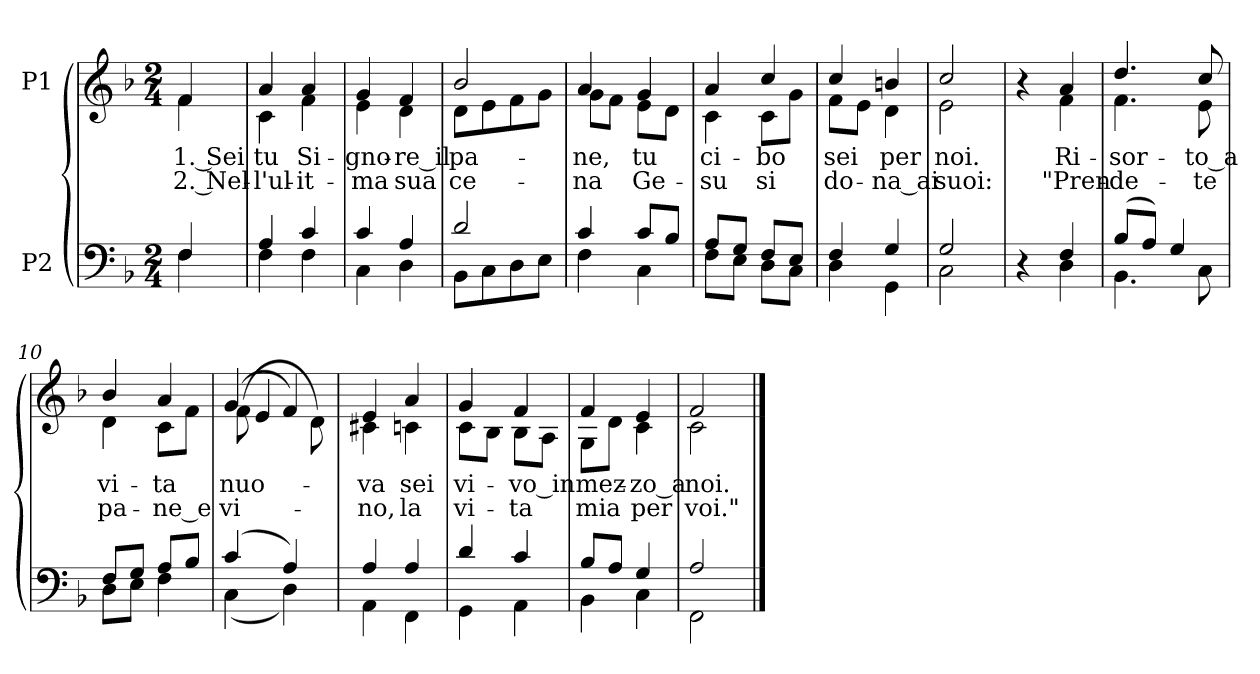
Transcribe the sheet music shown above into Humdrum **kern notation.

**kern	**kern	**text	**text
*part2	*part1	*part1	*part1
*staff2	*staff1	*staff1	*staff1
*I"P2	*I"P1	*	*
!!LO:PB:g=z
*clefF4	*clefG2	*	*
*k[b-]	*k[b-]	*	*
*F:	*F:	*	*
*M2/4	*M2/4	*	*
*MM60	*MM60	*	*
=	=	=	=
*^	*	*	*
!	!	!	!LO:LY:b:color=#000000	!LO:LY:b:color=#000000
*	*	*^	*	*
4Fi/	4Fi\	4fi/	4fi\	1. Sei	2. Nel-
=1	=1	=1	=1	=1	=1
!	!	!	!	!LO:LY:b:color=#000000	!LO:LY:b:color=#000000
4Ai/	4Fi\	4ai/	4ci\	tu	-l'ul-
!	!	!	!	!LO:LY:b:color=#000000	!LO:LY:b:color=#000000
4ci/	4Fi\	4ai/	4fi\	Si-	-it-
=2	=2	=2	=2	=2	=2
!	!	!	!	!LO:LY:b:color=#000000	!LO:LY:b:color=#000000
4ci/	4Ci\	4gi/	4ei\	-gno-	-ma
!	!	!	!	!LO:LY:b:color=#000000	!LO:LY:b:color=#000000
4Ai/	4Di\	4fi/	4di\	-re_il	sua
=3	=3	=3	=3	=3	=3
!	!	!	!	!LO:LY:b:color=#000000	!LO:LY:b:color=#000000
2di/	8BB-i\L	2b-i/	8di\L	pa-	ce-
.	8Ci\	.	8ei\	.	.
.	8Di\	.	8fi\	.	.
.	8Ei\J	.	8gi\J	.	.
=4	=4	=4	=4	=4	=4
!	!	!	!	!LO:LY:b:color=#000000	!LO:LY:b:color=#000000
4ci/	4Fi\	4ai/	8gi\L	-ne,	-na
.	.	.	8fi\J	.	.
!	!	!	!	!LO:LY:b:color=#000000	!LO:LY:b:color=#000000
8ci/L	4Ci\	4gi/	8ei\L	tu	Ge-
8B-i/J	.	.	8di\J	.	.
=5	=5	=5	=5	=5	=5
!	!	!	!	!LO:LY:b:color=#000000	!LO:LY:b:color=#000000
8Ai/L	8Fi\L	4ai/	4ci\	ci-	-su
8Gi/J	8Ei\J	.	.	.	.
!	!	!	!	!LO:LY:b:color=#000000	!LO:LY:b:color=#000000
8Fi/L	8Di\L	4cci/	8ci\L	-bo	si
8Ei/J	8Ci\J	.	8gi\J	.	.
=6	=6	=6	=6	=6	=6
!	!	!	!	!LO:LY:b:color=#000000	!LO:LY:b:color=#000000
4Fi/	4Di\	4cci/	8fi\L	sei	do-
.	.	.	8ei\J	.	.
!	!	!	!	!LO:LY:b:color=#000000	!LO:LY:b:color=#000000
4Gi/	4GGi\	4bni/	4di\	per	-na_ai
=7	=7	=7	=7	=7	=7
!	!	!	!	!LO:LY:b:color=#000000	!LO:LY:b:color=#000000
2Gi/	2Ci\	2cci/	2ei\	noi.	suoi:
!!LO:LB:g=z	!!
=8	=8	=8	=8	=8	=8
4r	4ryy	4r	4ryy	.	.
!	!	!	!	!LO:LY:b:color=#000000	!LO:LY:b:color=#000000
4Fi/	4Di\	4ai/	4fi\	Ri-	"Pren-
=9	=9	=9	=9	=9	=9
!	!	!	!	!LO:LY:b:color=#000000	!LO:LY:b:color=#000000
(8B-i/L	4.BB-i\	4.ddi/	4.fi\	-sor-	-de-
8Ai/J)	.	.	.	.	.
4Gi/	.	.	.	.	.
!	!	!	!	!LO:LY:b:color=#000000	!LO:LY:b:color=#000000
.	8Ci\	8cci/	8ei\	-to_a	-te
=10	=10	=10	=10	=10	=10
!	!	!	!	!LO:LY:b:color=#000000	!LO:LY:b:color=#000000
8Fi/L	8Di\L	4b-i/	4di\	vi-	pa-
8Gi/J	8Ei\J	.	.	.	.
!	!	!	!	!LO:LY:b:color=#000000	!LO:LY:b:color=#000000
8Ai/L	4Fi\	4ai/	8ci\L	-ta	-ne_e
8B-i/J	.	.	8fi\J	.	.
=11	=11	=11	=11	=11	=11
!	!	!	!	!LO:LY:b:color=#000000	!LO:LY:b:color=#000000
(4ci/	(4Ci\	(4gi/	(8fi\	nuo-	vi-
.	.	.	4ei/	.	.
4Ai/)	4Di\)	4fi/)	.	.	.
.	.	.	8di\)	.	.
=12	=12	=12	=12	=12	=12
!	!	!	!	!LO:LY:b:color=#000000	!LO:LY:b:color=#000000
4Ai/	4AAi\	4ei/	4c#Xi\	-va	-no,
!	!	!	!	!LO:LY:b:color=#000000	!LO:LY:b:color=#000000
4Ai/	4FFi\	4ai/	4cni\	sei	la
=13	=13	=13	=13	=13	=13
!	!	!	!	!LO:LY:b:color=#000000	!LO:LY:b:color=#000000
4di/	4GGi\	4gi/	8ci\L	vi-	vi-
.	.	.	8B-i\J	.	.
!	!	!	!	!LO:LY:b:color=#000000	!LO:LY:b:color=#000000
4ci/	4AAi\	4fi/	8B-i\L	-vo_in	-ta
.	.	.	8Ai\J	.	.
=14	=14	=14	=14	=14	=14
!	!	!	!	!LO:LY:b:color=#000000	!LO:LY:b:color=#000000
8B-i/L	4BB-i\	4fi/	8Gi\L	mez-	mia
8Ai/J	.	.	8di\J	.	.
!	!	!	!	!LO:LY:b:color=#000000	!LO:LY:b:color=#000000
4Gi/	4Ci\	4ei/	4ci\	-zo_a	per
=15	=15	=15	=15	=15	=15
!	!	!	!	!LO:LY:b:color=#000000	!LO:LY:b:color=#000000
2Ai/	2FFi\	2fi/	2ci\	noi.	voi."
*v	*v	*	*	*	*
*	*v	*v	*	*
==	==	==	==
*-	*-	*-	*-
